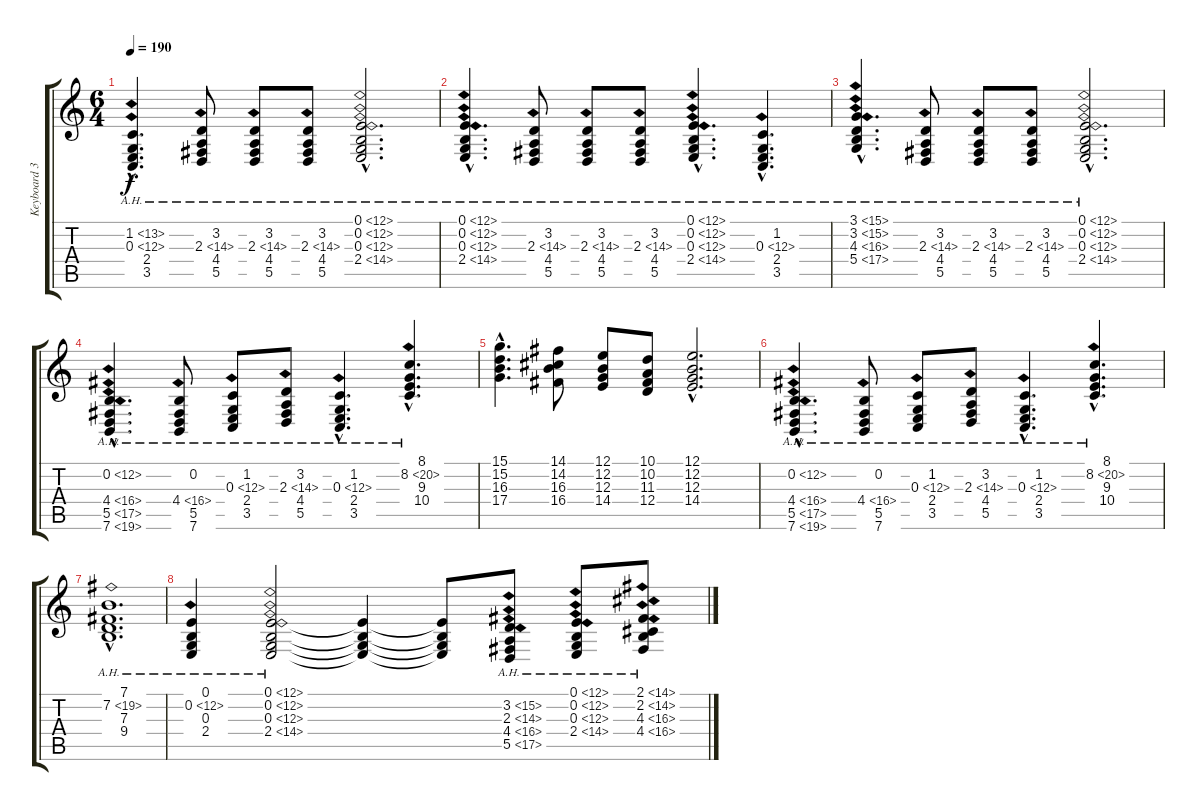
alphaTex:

\track ("Keyboard 3" "Keyboard 3") {instrument piccolo}
\staff {score tabs}
\tuning (E4 B3 G3 D3 A2 E2) {hide}
\ts (6 4)
\tempo 190
\clef g2
\ks c
(1.2{ah 12 hac} 0.3{ah 12 hac} 2.4{hac} 3.5{hac}).4{d dy f} (3.2 2.3{ah 12} 4.4 5.5).8 (3.2 2.3{ah 12} 4.4 5.5).8 (3.2 2.3{ah 12} 4.4 5.5).8 (0.1{ah 12 hac} 0.2{ah 12 hac} 0.3{ah 12 hac} 2.4{ah 12 hac}).2{d} |
(0.1{ah 12 hac} 0.2{ah 12 hac} 0.3{ah 12 hac} 2.4{ah 12 hac}).4{d} (3.2 2.3{ah 12} 4.4 5.5).8 (3.2 2.3{ah 12} 4.4 5.5).8 (3.2 2.3{ah 12} 4.4 5.5).8 (0.1{ah 12 hac} 0.2{ah 12 hac} 0.3{ah 12 hac} 2.4{ah 12 hac}).4{d} (1.2{hac} 0.3{ah 12 hac} 2.4{hac} 3.5{hac}).4{d} |
(3.1{ah 12 hac} 3.2{ah 12 hac} 4.3{ah 12 hac} 5.4{ah 12 hac}).4{d} (3.2 2.3{ah 12} 4.4 5.5).8 (3.2 2.3{ah 12} 4.4 5.5).8 (3.2 2.3{ah 12} 4.4 5.5).8 (0.1{ah 12 hac} 0.2{ah 12 hac} 0.3{ah 12 hac} 2.4{ah 12 hac}).2{d} |
(0.2{ah 12 hac} 4.4{ah 12 hac} 5.5{ah 12 hac} 7.6{ah 12 hac}).4{d} (0.2 4.4{ah 12} 5.5 7.6).8 (1.2 0.3{ah 12} 2.4 3.5).8 (3.2 2.3{ah 12} 4.4 5.5).8 (1.2{hac} 0.3{ah 12 hac} 2.4{hac} 3.5{hac}).4{d} (8.1{hac} 8.2{ah 12 hac} 9.3{hac} 10.4{hac}).4{d} |
(15.1{hac} 15.2{hac} 16.3{hac} 17.4{hac}).4{d} (14.1 14.2 16.3 16.4).8 (12.1 12.2 12.3 14.4).8 (10.1 10.2 11.3 12.4).8 (12.1{hac} 12.2{hac} 12.3{hac} 14.4{hac}).2{d} |
(0.2{ah 12 hac} 4.4{ah 12 hac} 5.5{ah 12 hac} 7.6{ah 12 hac}).4{d} (0.2 4.4{ah 12} 5.5 7.6).8 (1.2 0.3{ah 12} 2.4 3.5).8 (3.2 2.3{ah 12} 4.4 5.5).8 (1.2{hac} 0.3{ah 12 hac} 2.4{hac} 3.5{hac}).4{d} (8.1{hac} 8.2{ah 12 hac} 9.3{hac} 10.4{hac}).4{d} |
(7.1{hac} 7.2{ah 12 hac} 7.3{hac} 9.4{hac}).1{d volume 12} |
(0.1 0.2{ah 12} 0.3 2.4).4{volume 14} (0.1{ah 12} 0.2{ah 12} 0.3{ah 12} 2.4{ah 12}).2 (0.1{t} 0.2{t} 0.3{t} 2.4{t}).4 (0.1{t} 0.2{t} 0.3{t} 2.4{t}).8 (3.2{ah 12} 2.3{ah 12} 4.4{ah 12} 5.5{ah 12}).8 (0.1{ah 12} 0.2{ah 12} 0.3{ah 12} 2.4{ah 12}).8 (2.1{ah 12} 2.2{ah 12} 4.3{ah 12} 4.4{ah 12}).8
